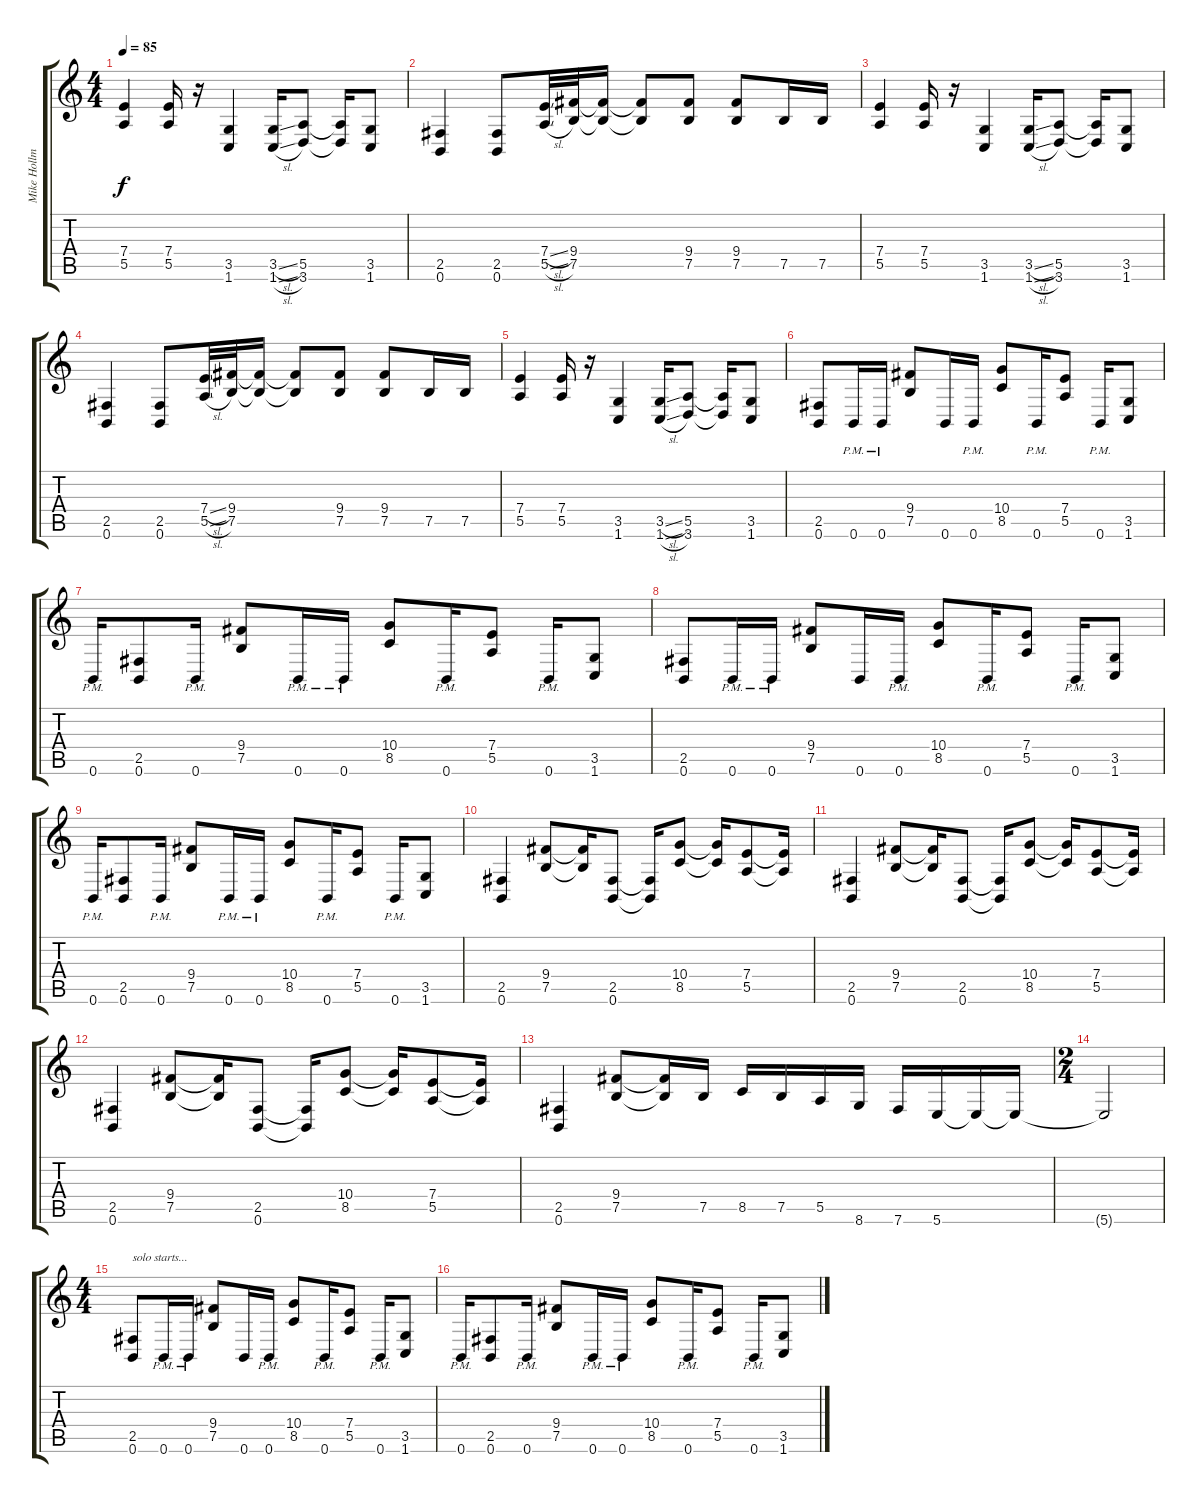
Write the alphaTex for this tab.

\track ("Mike Hollman" "Mike Hollm") {instrument distortionguitar}
\staff {score tabs}
\tuning (B3 Gb3 D3 A2 E2 B1) {hide}
\ts (4 4)
\tempo 85
\clef g2
\ks c
(7.4 5.5).4{dy f} (7.4 5.5).16 r.16 (3.5 1.6).4 (3.5{sl} 1.6{sl}).16 (5.5 3.6).8 (5.5{t} 3.6{t}).16 (3.5 1.6).8 |
(2.5 0.6).4 (2.5 0.6).8 (7.4{sl} 5.5{sl}).32 (9.4 7.5).32 (9.4{t} 7.5{t}).16 (9.4{t} 7.5{t}).8 (9.4 7.5).8 (9.4 7.5).8 7.5.16 7.5.16 |
(7.4 5.5).4 (7.4 5.5).16 r.16 (3.5 1.6).4 (3.5{sl} 1.6{sl}).16 (5.5 3.6).8 (5.5{t} 3.6{t}).16 (3.5 1.6).8 |
(2.5 0.6).4 (2.5 0.6).8 (7.4{sl} 5.5{sl}).32 (9.4 7.5).32 (9.4{t} 7.5{t}).16 (9.4{t} 7.5{t}).8 (9.4 7.5).8 (9.4 7.5).8 7.5.16 7.5.16 |
(7.4 5.5).4 (7.4 5.5).16 r.16 (3.5 1.6).4 (3.5{sl} 1.6{sl}).16 (5.5 3.6).8 (5.5{t} 3.6{t}).16 (3.5 1.6).8 |
(2.5 0.6).8 0.6{pm}.16 0.6{pm}.16 (9.4 7.5).8 0.6.16 0.6{pm}.16 (10.4 8.5).8 0.6{pm}.16 (7.4 5.5).8 0.6{pm}.16 (3.5 1.6).8 |
0.6{pm}.16 (2.5 0.6).8 0.6{pm}.16 (9.4 7.5).8 0.6{pm}.16 0.6{pm}.16 (10.4 8.5).8 0.6{pm}.16 (7.4 5.5).8 0.6{pm}.16 (3.5 1.6).8 |
(2.5 0.6).8 0.6{pm}.16 0.6{pm}.16 (9.4 7.5).8 0.6.16 0.6{pm}.16 (10.4 8.5).8 0.6{pm}.16 (7.4 5.5).8 0.6{pm}.16 (3.5 1.6).8 |
0.6{pm}.16 (2.5 0.6).8 0.6{pm}.16 (9.4 7.5).8 0.6{pm}.16 0.6{pm}.16 (10.4 8.5).8 0.6{pm}.16 (7.4 5.5).8 0.6{pm}.16 (3.5 1.6).8 |
(2.5 0.6).4 (9.4 7.5).8 (9.4{t} 7.5{t}).16 (2.5 0.6).8 (2.5{t} 0.6{t}).16 (10.4 8.5).8 (10.4{t} 8.5{t}).16 (7.4 5.5).8 (7.4{t} 5.5{t}).16 |
(2.5 0.6).4 (9.4 7.5).8 (9.4{t} 7.5{t}).16 (2.5 0.6).8 (2.5{t} 0.6{t}).16 (10.4 8.5).8 (10.4{t} 8.5{t}).16 (7.4 5.5).8 (7.4{t} 5.5{t}).16 |
(2.5 0.6).4 (9.4 7.5).8 (9.4{t} 7.5{t}).16 (2.5 0.6).8 (2.5{t} 0.6{t}).16 (10.4 8.5).8 (10.4{t} 8.5{t}).16 (7.4 5.5).8 (7.4{t} 5.5{t}).16 |
(2.5 0.6).4 (9.4 7.5).8 (9.4{t} 7.5{t}).16 7.5.16 8.5.16 7.5.16 5.5.16 8.6.16 7.6.16 5.6.16 5.6{t}.16 5.6{t}.16 |
\ts (2 4)
5.6{t}.2 |
\ts (4 4)
(2.5 0.6).8{txt "solo starts..."} 0.6{pm}.16 0.6{pm}.16 (9.4 7.5).8 0.6.16 0.6{pm}.16 (10.4 8.5).8 0.6{pm}.16 (7.4 5.5).8 0.6{pm}.16 (3.5 1.6).8 |
0.6{pm}.16 (2.5 0.6).8 0.6{pm}.16 (9.4 7.5).8 0.6{pm}.16 0.6{pm}.16 (10.4 8.5).8 0.6{pm}.16 (7.4 5.5).8 0.6{pm}.16 (3.5 1.6).8
